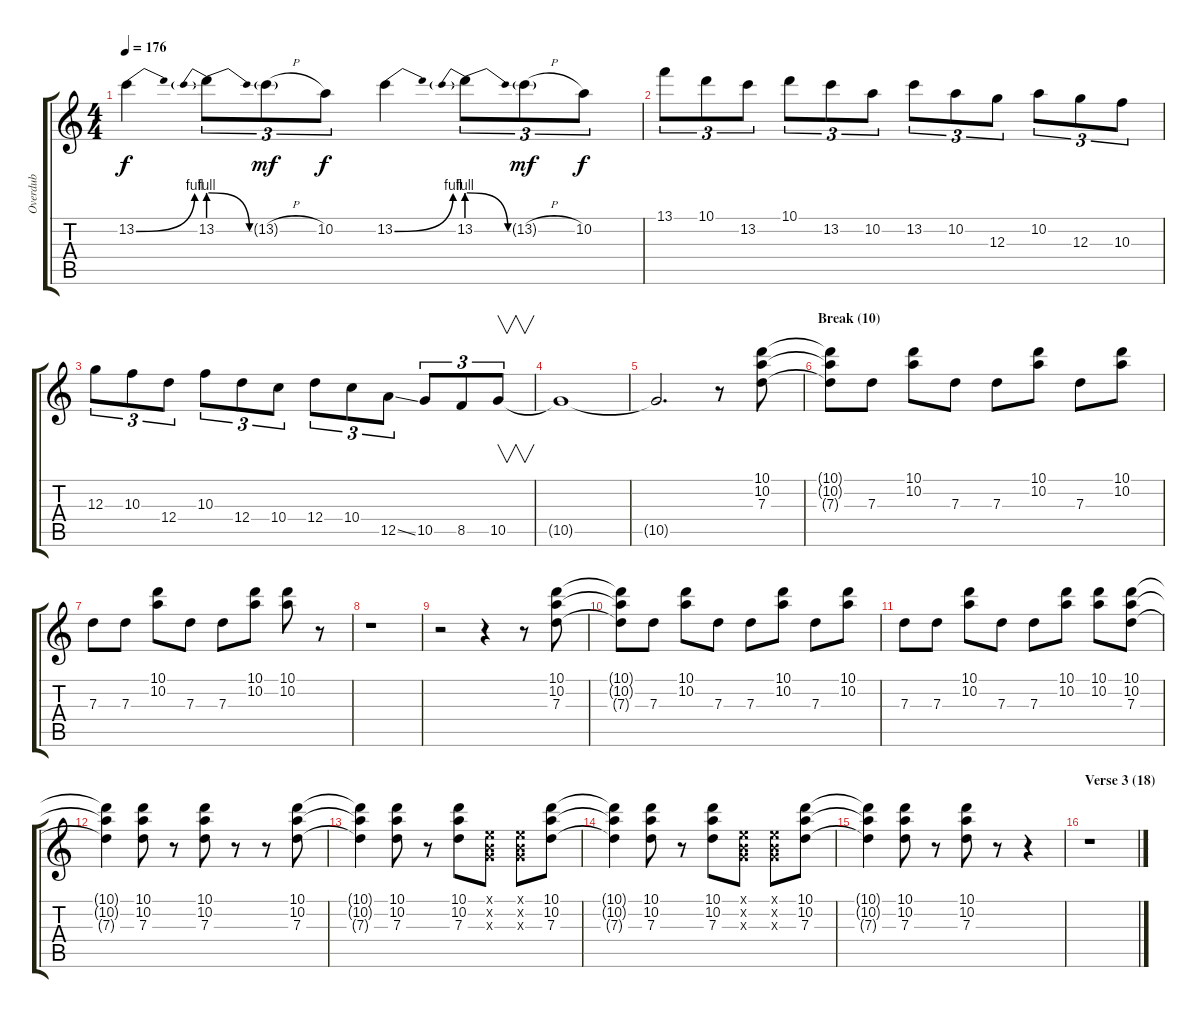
\track ("Overdub" "Overdub") {instrument fretlessbass}
\staff {score tabs}
\tuning (E4 B3 G3 D3 A2 E2) {hide}
\ts (4 4)
\tempo 176
\clef g2
\ks c
13.2{be (bend 0 0 60 4)}.4{dy f} 13.2{be (prebendrelease 0 4 60 0)}.8{tu (3 2)} 13.2{h g}.8{tu (3 2) dy mf} 10.2.8{tu (3 2) dy f} 13.2{be (bend 0 0 60 4)}.4 13.2{be (prebendrelease 0 4 60 0)}.8{tu (3 2)} 13.2{h g}.8{tu (3 2) dy mf} 10.2.8{tu (3 2) dy f} |
13.1.8{tu (3 2)} 10.1.8{tu (3 2)} 13.2.8{tu (3 2)} 10.1.8{tu (3 2)} 13.2.8{tu (3 2)} 10.2.8{tu (3 2)} 13.2.8{tu (3 2)} 10.2.8{tu (3 2)} 12.3.8{tu (3 2)} 10.2.8{tu (3 2)} 12.3.8{tu (3 2)} 10.3.8{tu (3 2)} |
12.3.8{tu (3 2)} 10.3.8{tu (3 2)} 12.4.8{tu (3 2)} 10.3.8{tu (3 2)} 12.4.8{tu (3 2)} 10.4.8{tu (3 2)} 12.4.8{tu (3 2)} 10.4.8{tu (3 2)} 12.5{ss}.8{tu (3 2)} 10.5.8{tu (3 2)} 8.5.8{tu (3 2)} 10.5.8{v tu (3 2)} |
10.5{t}.1 |
10.5{t}.2{d} r.8 (10.1 10.2 7.3).8 |
\section ("" "Break (10)")
(10.1{t} 10.2{t} 7.3{t}).8 7.3.8 (10.1 10.2).8 7.3.8 7.3.8 (10.1 10.2).8 7.3.8 (10.1 10.2).8 |
7.3.8 7.3.8 (10.1 10.2).8 7.3.8 7.3.8 (10.1 10.2).8 (10.1 10.2).8 r.8 |
r.1 |
r.2 r.4 r.8 (10.1 10.2 7.3).8 |
(10.1{t} 10.2{t} 7.3{t}).8 7.3.8 (10.1 10.2).8 7.3.8 7.3.8 (10.1 10.2).8 7.3.8 (10.1 10.2).8 |
7.3.8 7.3.8 (10.1 10.2).8 7.3.8 7.3.8 (10.1 10.2).8 (10.1 10.2).8 (10.1 10.2 7.3).8 |
(10.1{t} 10.2{t} 7.3{t}).4 (10.1 10.2 7.3).8 r.8 (10.1 10.2 7.3).8 r.8 r.8 (10.1 10.2 7.3).8 |
(10.1{t} 10.2{t} 7.3{t}).4 (10.1 10.2 7.3).8 r.8 (10.1 10.2 7.3).8 (0.1{x} 0.2{x} 0.3{x}).8 (0.1{x} 0.2{x} 0.3{x}).8 (10.1 10.2 7.3).8 |
(10.1{t} 10.2{t} 7.3{t}).4 (10.1 10.2 7.3).8 r.8 (10.1 10.2 7.3).8 (0.1{x} 0.2{x} 0.3{x}).8 (0.1{x} 0.2{x} 0.3{x}).8 (10.1 10.2 7.3).8 |
(10.1{t} 10.2{t} 7.3{t}).4 (10.1 10.2 7.3).8 r.8 (10.1 10.2 7.3).8 r.8 r.4 |
\section ("" "Verse 3 (18)")
r.1
